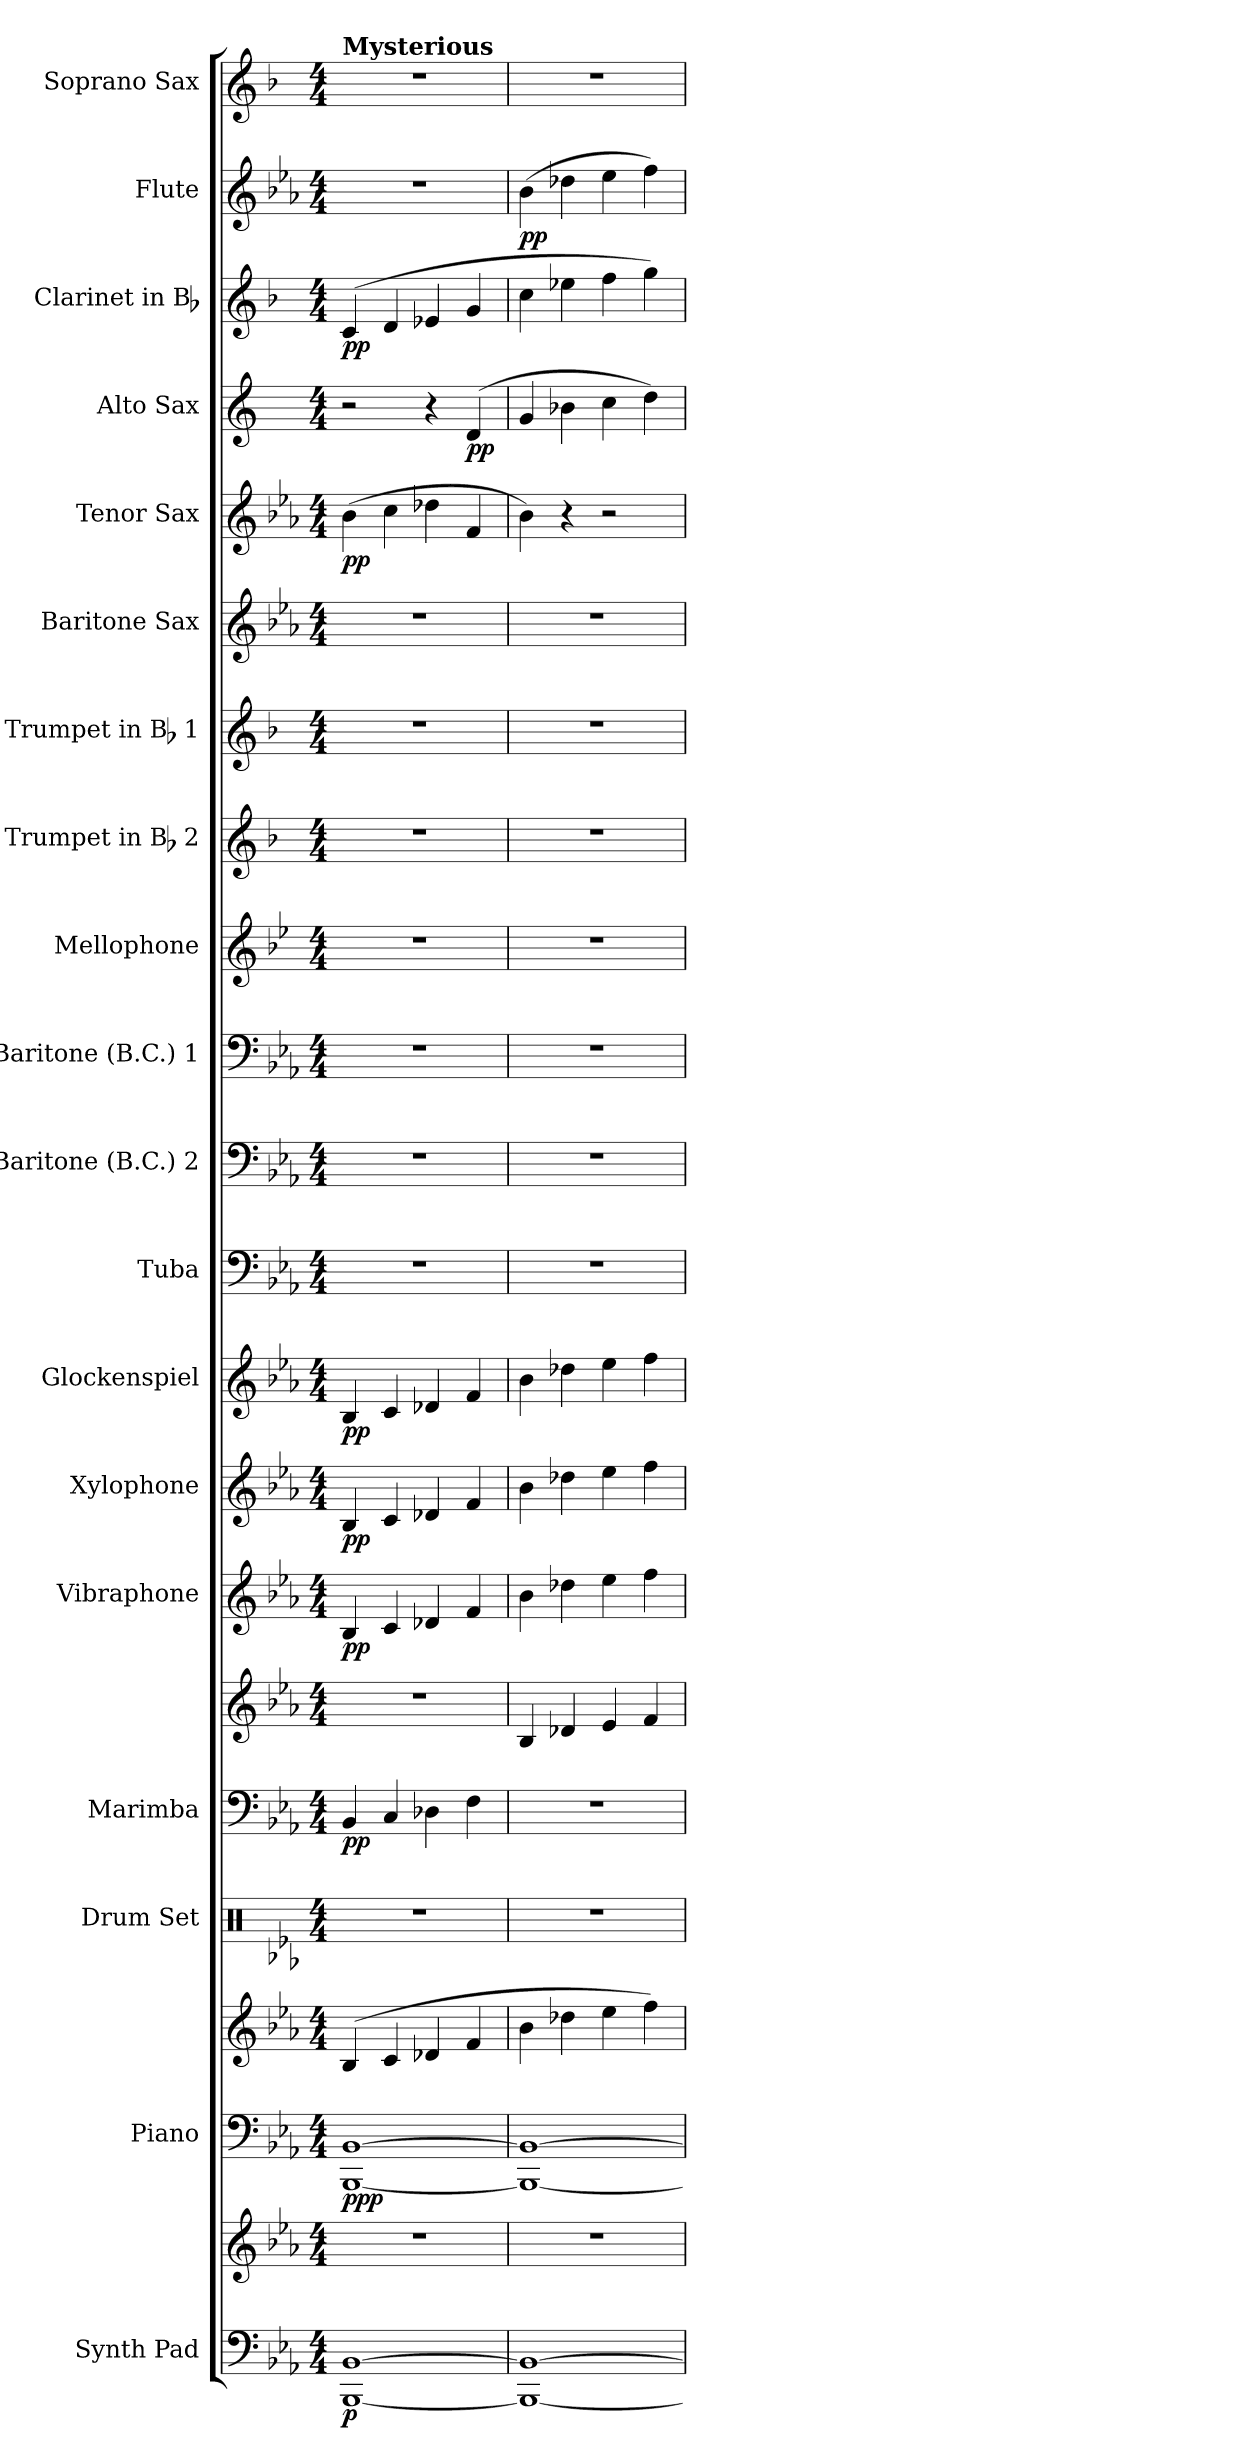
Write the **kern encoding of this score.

**kern	**kern	**dynam	**kern	**kern	**dynam	**kern	**kern	**kern	**dynam	**kern	**dynam	**kern	**dynam	**kern	**dynam	**kern	**kern	**kern	**kern	**kern	**kern	**kern	**kern	**dynam	**kern	**dynam	**kern	**dynam	**kern	**dynam	**kern
*part19	*part19	*part19	*part18	*part18	*part18	*part17	*part16	*part16	*part16	*part15	*part15	*part14	*part14	*part13	*part13	*part12	*part11	*part10	*part9	*part8	*part7	*part6	*part5	*part5	*part4	*part4	*part3	*part3	*part2	*part2	*part1
*staff22	*staff21	*staff21/22	*staff20	*staff19	*staff19/20	*staff18	*staff17	*staff16	*staff16/17	*staff15	*staff15	*staff14	*staff14	*staff13	*staff13	*staff12	*staff11	*staff10	*staff9	*staff8	*staff7	*staff6	*staff5	*staff5	*staff4	*staff4	*staff3	*staff3	*staff2	*staff2	*staff1
*I"Synth Pad	*	*	*I"Piano	*	*	*I"Drum Set	*I"Marimba	*	*	*I"Vibraphone	*	*I"Xylophone	*	*I"Glockenspiel	*	*I"Tuba	*I"Baritone (B.C.) 2	*I"Baritone (B.C.) 1	*I"Mellophone	*I"Trumpet in Bb 2	*I"Trumpet in Bb 1	*I"Baritone Sax	*I"Tenor Sax	*	*I"Alto Sax	*	*I"Clarinet in Bb	*	*I"Flute	*	*I"Soprano Sax
*I'Pad	*	*	*I'Pno.	*	*	*I'D. S.	*I'Mrb.	*	*	*I'Vib.	*	*I'Xyl.	*	*I'Glk.	*	*I'Tuba	*I'Bar. 2	*I'Bar. 1	*I'Mello.	*	*	*I'B. Sx.	*I'T. Sx.	*	*I'A. Sx.	*	*	*	*I'Fl.	*	*I'S. Sx.
*clefF4	*clefG2	*	*clefF4	*clefG2	*	*clefX	*clefF4	*clefG2	*	*clefG2	*	*clefG2	*	*clefG2	*	*clefF4	*clefF4	*clefF4	*clefG2	*clefG2	*clefG2	*clefG2	*clefG2	*	*clefG2	*	*clefG2	*	*clefG2	*	*clefG2
*	*	*	*	*	*	*	*	*	*	*	*	*ITrd-7c-12	*	*ITrd-14c-24	*	*	*	*	*ITrd4c7	*ITrd1c2	*ITrd1c2	*ITrd12c21	*ITrd8c14	*	*ITrd5c9	*	*ITrd1c2	*	*	*	*ITrd1c2
*k[b-e-a-]	*k[b-e-a-]	*	*k[b-e-a-]	*k[b-e-a-]	*	*k[b-e-a-]	*k[b-e-a-]	*k[b-e-a-]	*	*k[b-e-a-]	*	*k[b-e-a-]	*	*k[b-e-a-]	*	*k[b-e-a-]	*k[b-e-a-]	*k[b-e-a-]	*k[b-e-a-]	*k[b-e-a-]	*k[b-e-a-]	*k[b-e-a-]	*k[b-e-a-]	*	*k[b-e-a-]	*	*k[b-e-a-]	*	*k[b-e-a-]	*	*k[b-e-a-]
*E-:	*E-:	*	*E-:	*E-:	*	*E-:	*E-:	*E-:	*	*E-:	*	*E-:	*	*E-:	*	*E-:	*E-:	*E-:	*E-:	*E-:	*E-:	*	*E-:	*	*	*	*E-:	*	*E-:	*	*E-:
*M4/4	*M4/4	*	*M4/4	*M4/4	*	*M4/4	*M4/4	*M4/4	*	*M4/4	*	*M4/4	*	*M4/4	*	*M4/4	*M4/4	*M4/4	*M4/4	*M4/4	*M4/4	*M4/4	*M4/4	*	*M4/4	*	*M4/4	*	*M4/4	*	*M4/4
*MM120	*MM120	*	*MM120	*MM120	*	*MM120	*MM120	*MM120	*	*MM120	*	*MM120	*	*MM120	*	*MM120	*MM120	*MM120	*MM120	*MM120	*MM120	*MM120	*MM120	*	*MM120	*	*MM120	*	*MM120	*	*MM120
=1	=1	=1	=1	=1	=1	=1	=1	=1	=1	=1	=1	=1	=1	=1	=1	=1	=1	=1	=1	=1	=1	=1	=1	=1	=1	=1	=1	=1	=1	=1	=1
!	!	!	!	!	!	!	!	!	!	!	!	!	!	!	!	!	!	!	!	!	!	!	!	!	!	!	!	!	!	!	!LO:TX:a:B:t=Mysterious
!	!	!LO:DY:b=2	!	!	!LO:DY:b=2	!	!	!	!	!	!	!	!	!	!	!	!	!	!	!	!	!	!	!	!	!	!	!	!	!	!
!	!	!	!	!	!LO:DY:n=1:b	!	!	!	!LO:DY:b=2	!	!LO:DY:b	!	!LO:DY:b	!	!LO:DY:b	!	!	!	!	!	!	!	!	!LO:DY:b	!	!	!	!LO:DY:b	!	!	!
[1BBB- [1BB-	1r	p	[1BBB- [1BB-	(>4B-/	p pp	1r	4BB-/	1r	pp	4B-/	pp	4b-/	pp	4bb-/	pp	1r	1r	1r	1r	1r	1r	1r	(>4B-\	pp	2r	.	(>4B-/	pp	1r	.	1r
.	.	.	.	4c/	.	.	4C/	.	.	4c/	.	4cc/	.	4ccc/	.	.	.	.	.	.	.	.	4c\	.	.	.	4c/	.	.	.	.
.	.	.	.	4d-X/	.	.	4D-X\	.	.	4d-X/	.	4dd-X/	.	4ddd-X/	.	.	.	.	.	.	.	.	4d-X\	.	4r	.	4d-X/	.	.	.	.
!	!	!	!	!	!	!	!	!	!	!	!	!	!	!	!	!	!	!	!	!	!	!	!	!	!	!LO:DY:b	!	!	!	!	!
.	.	.	.	4f/	.	.	4F\	.	.	4f/	.	4ff/	.	4fff/	.	.	.	.	.	.	.	.	4F/	.	(>4F/	pp	4f/	.	.	.	.
=2	=2	=2	=2	=2	=2	=2	=2	=2	=2	=2	=2	=2	=2	=2	=2	=2	=2	=2	=2	=2	=2	=2	=2	=2	=2	=2	=2	=2	=2	=2	=2
!	!	!	!	!	!	!	!	!	!	!	!	!	!	!	!	!	!	!	!	!	!	!	!	!	!	!	!	!	!	!LO:DY:b	!
1BBB-_ 1BB-_	1r	.	1BBB-_ 1BB-_	4b-\	.	1r	1r	4B-/	.	4b-\	.	4bb-\	.	4bbb-\	.	1r	1r	1r	1r	1r	1r	1r	4B-\)	.	4B-/	.	4b-\	.	(>4b-\	pp	1r
.	.	.	.	4dd-X\	.	.	.	4d-X/	.	4dd-X\	.	4ddd-X\	.	4dddd-X\	.	.	.	.	.	.	.	.	4r	.	4d-X\	.	4dd-X\	.	4dd-X\	.	.
.	.	.	.	4ee-\	.	.	.	4e-/	.	4ee-\	.	4eee-\	.	4eeee-\	.	.	.	.	.	.	.	.	2r	.	4e-\	.	4ee-\	.	4ee-\	.	.
.	.	.	.	4ff\)	.	.	.	4f/	.	4ff\	.	4fff\	.	4ffff\	.	.	.	.	.	.	.	.	.	.	4f\)	.	4ff\)	.	4ff\)	.	.
=	=	=	=	=	=	=	=	=	=	=	=	=	=	=	=	=	=	=	=	=	=	=	=	=	=	=	=	=	=	=	=
*-	*-	*-	*-	*-	*-	*-	*-	*-	*-	*-	*-	*-	*-	*-	*-	*-	*-	*-	*-	*-	*-	*-	*-	*-	*-	*-	*-	*-	*-	*-	*-
